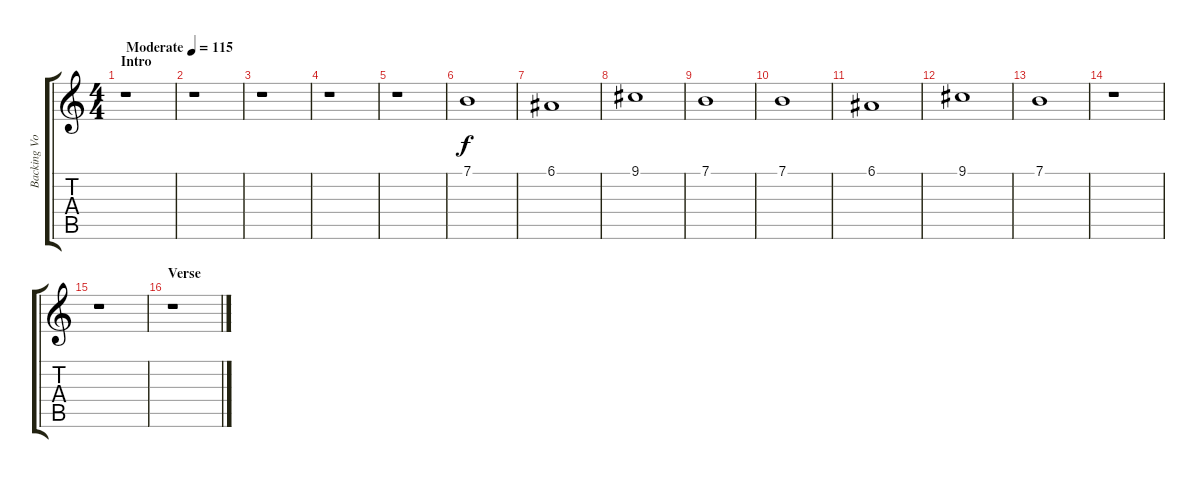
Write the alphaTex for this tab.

\track ("Backing Vocals" "Backing Vo") {instrument voiceoohs}
\staff {score tabs}
\tuning (E4 B3 G3 D3 A2 E2) {hide}
\ts (4 4)
\section ("" "Intro")
\tempo (115 "Moderate")
\clef g2
\ks c
r.1{dy f instrument voiceoohs} |
r.1 |
r.1 |
r.1 |
r.1 |
7.1.1 |
6.1.1 |
9.1.1 |
7.1.1 |
7.1.1 |
6.1.1 |
9.1.1 |
7.1.1 |
r.1 |
r.1 |
\section ("" "Verse")
r.1
